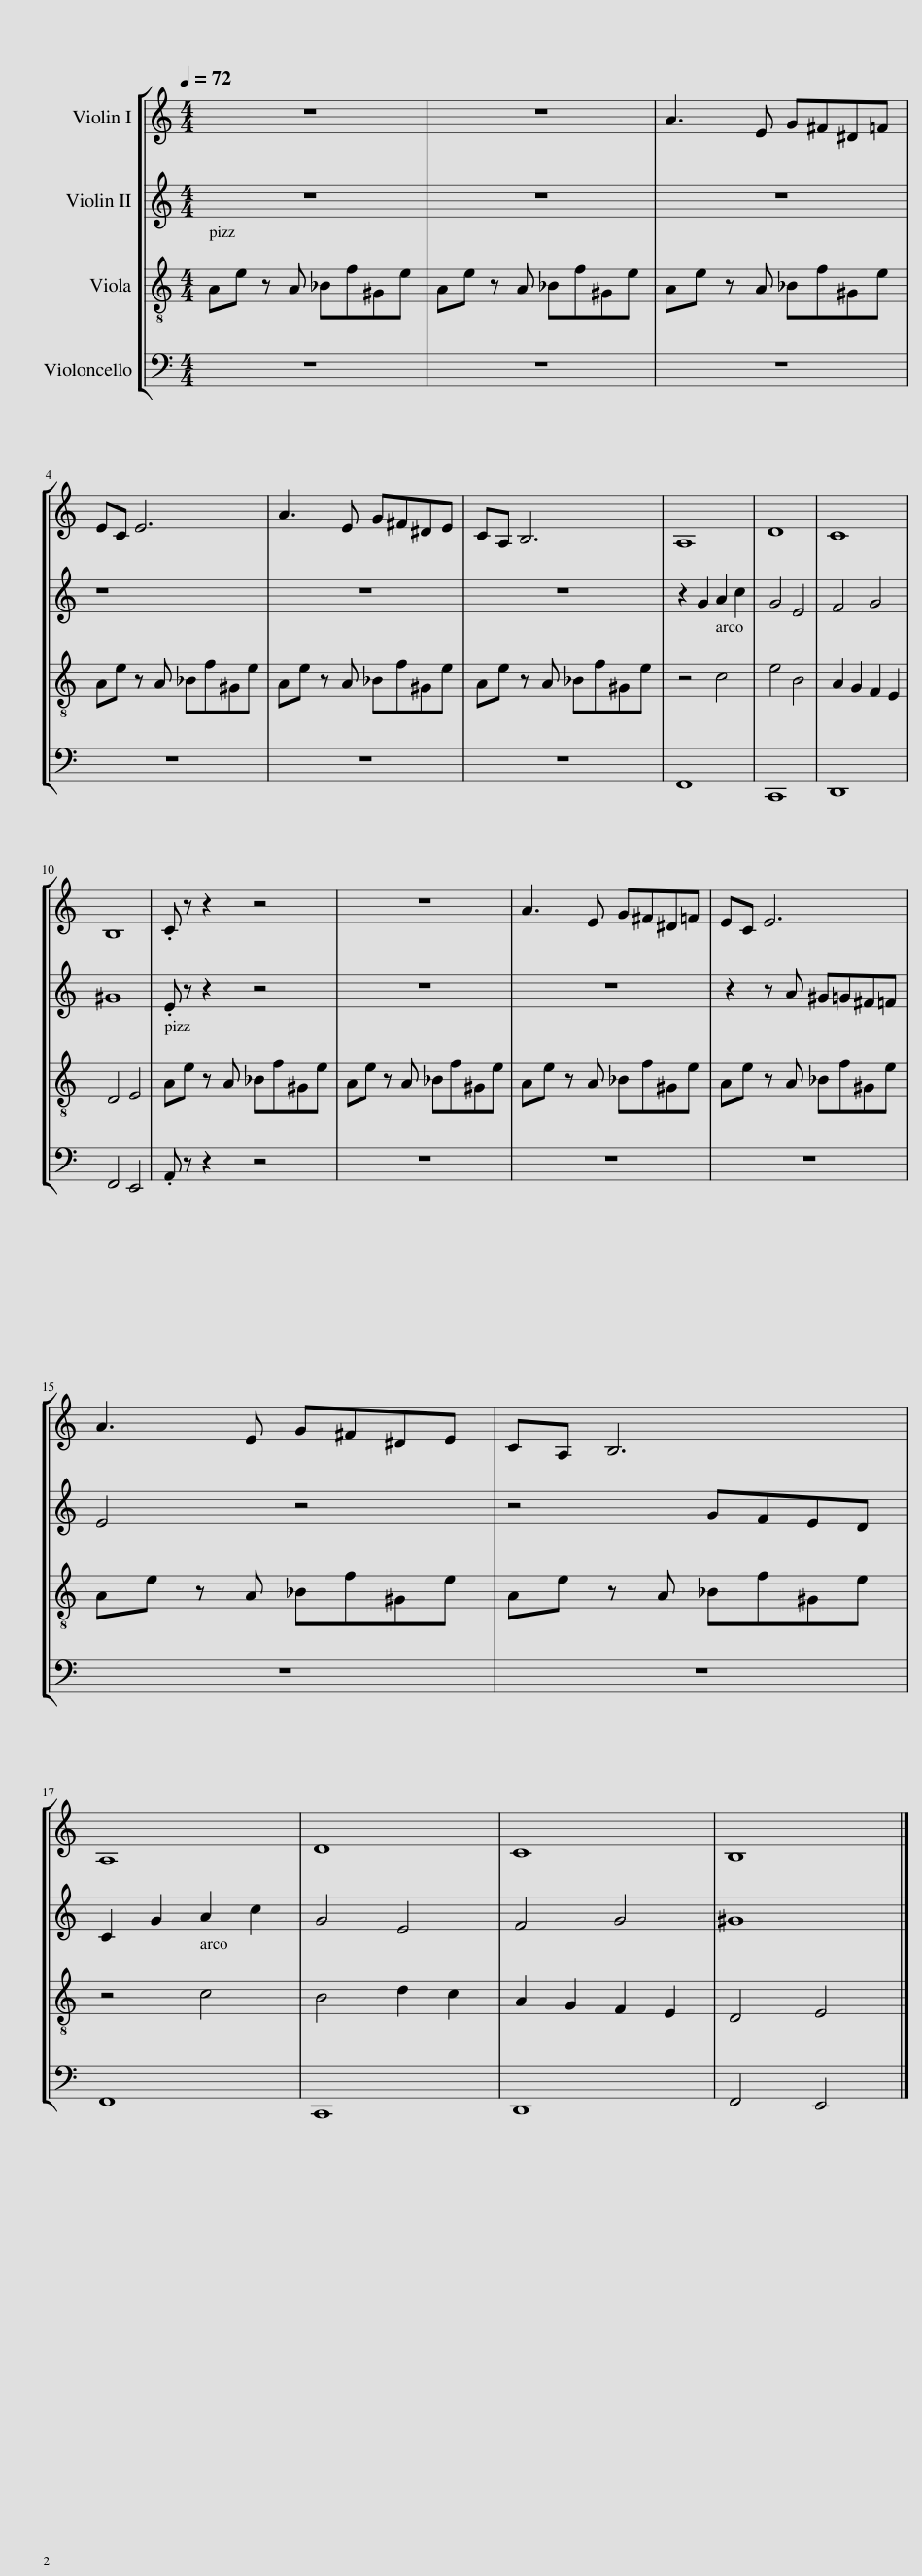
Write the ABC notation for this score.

X:1
%%score [ 1 2 3 4 ]
L:1/8
Q:1/4=72
M:4/4
I:linebreak $
K:C
V:1 treble
V:2 treble
V:3 treble-8
V:4 bass
V:1
 z8 | z8 | A3 E G^F^D=F |$ EC E6 | A3 E G^F^DE | %5
 CA, B,6 | A,8 | D8 | C8 |$ B,8 | %10
 .C z z2 z4 | z8 | A3 E G^F^D=F | EC E6 |$ A3 E G^F^DE | %15
 CA, B,6 |$ A,8 | D8 | C8 | B,8 |] %20
V:2
 z8 | z8 | z8 |$ z8 | z8 | %5
 z8 | z2 G2 A2 c2 | G4 E4 | F4 G4 |$ ^G8 | %10
 .E z z2 z4 | z8 | z8 | z2 z A ^G=G^F=F |$ E4 z4 | %15
 z4 GFED |$ C2 G2 A2 c2 | G4 E4 | F4 G4 | ^G8 |] %20
V:3
 Ae z A _Bf^Ge | Ae z A _Bf^Ge | Ae z A _Bf^Ge |$ Ae z A _Bf^Ge | Ae z A _Bf^Ge | %5
 Ae z A _Bf^Ge | z4 c4 | e4 B4 | A2 G2 F2 E2 |$ D4 E4 | %10
 Ae z A _Bf^Ge | Ae z A _Bf^Ge | Ae z A _Bf^Ge | Ae z A _Bf^Ge |$ Ae z A _Bf^Ge | %15
 Ae z A _Bf^Ge |$ z4 c4 | B4 d2 c2 | A2 G2 F2 E2 | D4 E4 |] %20
V:4
 z8 | z8 | z8 |$ z8 | z8 | %5
 z8 | F,,8 | C,,8 | D,,8 |$ F,,4 E,,4 | %10
 .A,, z z2 z4 | z8 | z8 | z8 |$ z8 | %15
 z8 |$ F,,8 | C,,8 | D,,8 | F,,4 E,,4 |] %20
